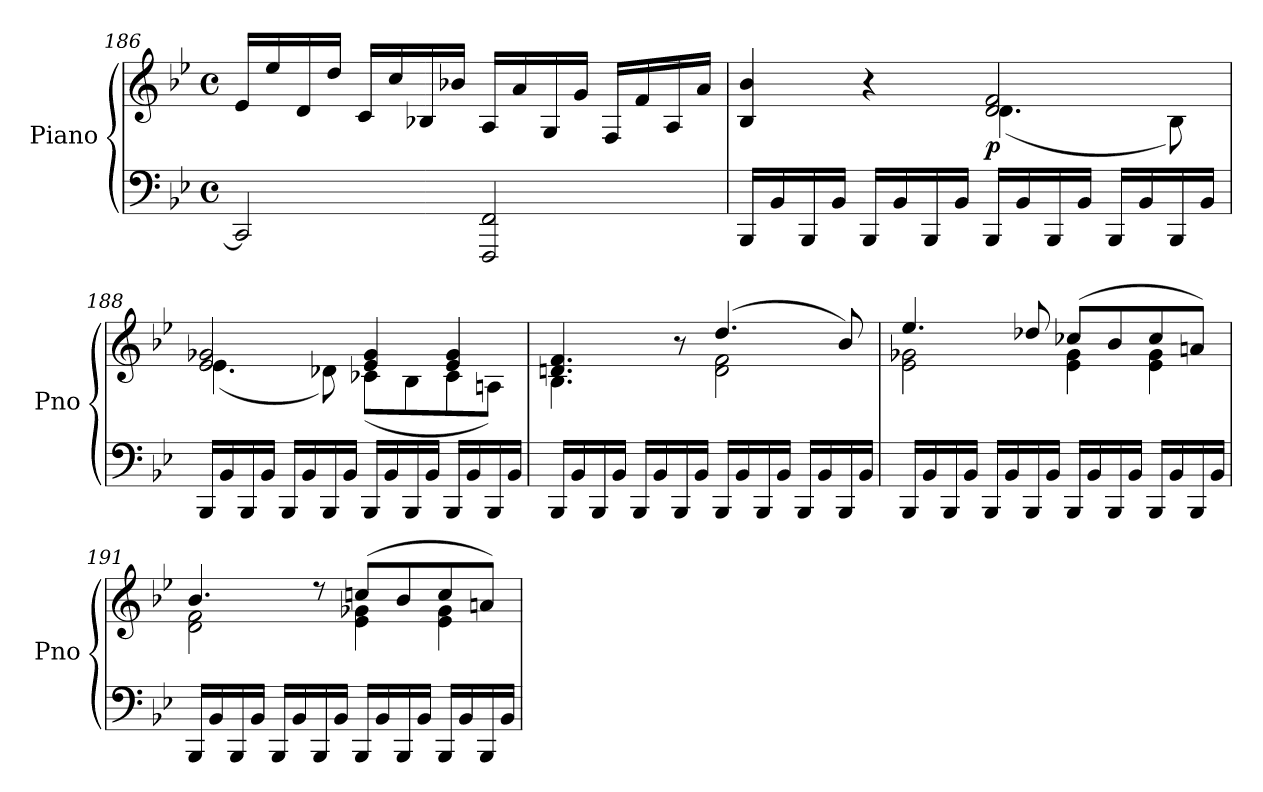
**kern	**kern	**dynam
*part1	*part1	*part1
*staff2	*staff1	*staff1/2
*I"Piano	*	*
*I'Pno	*	*
!!LO:LB:g=z
*clefF4	*clefG2	*
*k[b-e-]	*k[b-e-]	*
*M4/4	*M4/4	*
*met(c)	*met(c)	*
=186	=186	=186
2CC/]	16e-/LL	.
.	16ee-/	.
.	16d/	.
.	16dd/JJ	.
.	16c/LL	.
.	16cc/	.
.	16B-X/	.
.	16b-X/JJ	.
2FFF/ 2FF/	16A/LL	.
.	16a/	.
.	16G/	.
.	16g/JJ	.
.	16F/LL	.
.	16f/	.
.	16A/	.
.	16a/JJ	.
=187	=187	=187
*	*^	*
16BBB-/LL	4B-/ 4b-/	2ryy	.
16BB-/	.	.	.
16BBB-/	.	.	.
16BB-/JJ	.	.	.
16BBB-/LL	4r	.	.
16BB-/	.	.	.
16BBB-/	.	.	.
16BB-/JJ	.	.	.
!	!	!	!LO:DY:b
16BBB-/LL	2d/ 2f/	(<4.d\	p
16BB-/	.	.	.
16BBB-/	.	.	.
16BB-/JJ	.	.	.
16BBB-/LL	.	.	.
16BB-/	.	.	.
16BBB-/	.	8B-\)	.
16BB-/JJ	.	.	.
!!LO:LB:g=z	!!
=188	=188	=188	=188
16BBB-/LL	2e-/ 2g-X/	(<4.e-\	.
16BB-/	.	.	.
16BBB-/	.	.	.
16BB-/JJ	.	.	.
16BBB-/LL	.	.	.
16BB-/	.	.	.
16BBB-/	.	8d-X\)	.
16BB-/JJ	.	.	.
16BBB-/LL	4e-/ 4g-/	(<8c-X\L	.
16BB-/	.	.	.
16BBB-/	.	8B-\	.
16BB-/JJ	.	.	.
16BBB-/LL	4e-/ 4g-/	8c-\	.
16BB-/	.	.	.
16BBB-/	.	8An\J)	.
16BB-/JJ	.	.	.
!!LO:LB:g=z	!!
=189	=189	=189	=189
16BBB-/LL	4.dn/ 4.f/	4.B-\	.
16BB-/	.	.	.
16BBB-/	.	.	.
16BB-/JJ	.	.	.
16BBB-/LL	.	.	.
16BB-/	.	.	.
16BBB-/	8r	8ryy	.
16BB-/JJ	.	.	.
16BBB-/LL	(>4.dd/	2d\ 2f\	.
16BB-/	.	.	.
16BBB-/	.	.	.
16BB-/JJ	.	.	.
16BBB-/LL	.	.	.
16BB-/	.	.	.
16BBB-/	8b-/)	.	.
16BB-/JJ	.	.	.
=190	=190	=190	=190
16BBB-/LL	4.ee-/	2e-\ 2g-X\	.
16BB-/	.	.	.
16BBB-/	.	.	.
16BB-/JJ	.	.	.
16BBB-/LL	.	.	.
16BB-/	.	.	.
16BBB-/	8dd-X/	.	.
16BB-/JJ	.	.	.
!	!	!	!LO:DY:b
16BBB-/LL	(>8cc-X/L	4e-\ 4g-\	other-dynamics
16BB-/	.	.	.
16BBB-/	8b-/	.	.
16BB-/JJ	.	.	.
16BBB-/LL	8cc-/	4e-\ 4g-\	.
16BB-/	.	.	.
16BBB-/	8an/J)	.	.
16BB-/JJ	.	.	.
!!LO:LB:g=z	!!
=191	=191	=191	=191
16BBB-/LL	4.b-/	2d\ 2f\	.
16BB-/	.	.	.
16BBB-/	.	.	.
16BB-/JJ	.	.	.
16BBB-/LL	.	.	.
16BB-/	.	.	.
16BBB-/	8r	.	.
16BB-/JJ	.	.	.
16BBB-/LL	(>8ccn/L	4e-\ 4g-X\	.
16BB-/	.	.	.
16BBB-/	8b-/	.	.
16BB-/JJ	.	.	.
16BBB-/LL	8cc/	4e-\ 4g-\	.
16BB-/	.	.	.
16BBB-/	8an/J)	.	.
16BB-/JJ	.	.	.
*	*v	*v	*
=	=	=
*-	*-	*-
